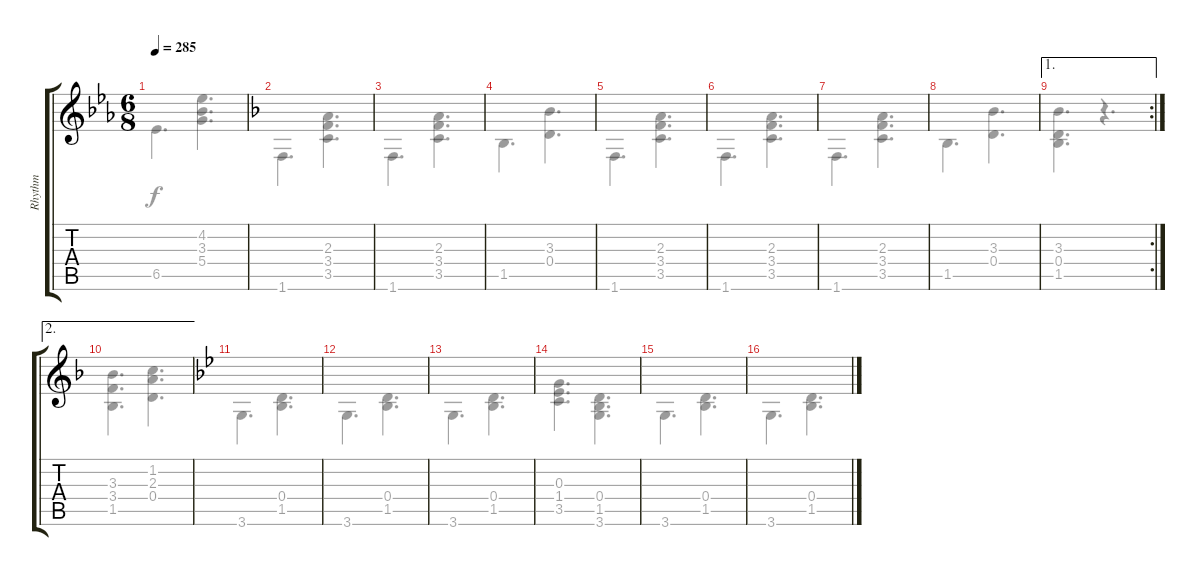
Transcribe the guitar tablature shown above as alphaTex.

\track ("Rhythm" "Rhythm") {instrument acousticguitarnylon}
\staff {score tabs}
\tuning (E4 B3 G3 D3 A2 E2) {hide}
\voice
\ts (6 8)
\tempo 285
\clef g2
\ks eb
|
\ks f
|
|
|
|
|
|
|
\ae 1
\rc 2
|
\ae 2
|
\ks gminor
|
|
|
|
|
\voice
\clef g2
\ks eb
6.5.4{d dy f} (4.2 3.3 5.4).4{d} |
\ks f
1.6.4{d} (2.3 3.4 3.5).4{d} |
1.6.4{d} (2.3 3.4 3.5).4{d} |
1.5.4{d} (3.3 0.4).4{d} |
1.6.4{d} (2.3 3.4 3.5).4{d} |
1.6.4{d} (2.3 3.4 3.5).4{d} |
1.6.4{d} (2.3 3.4 3.5).4{d} |
1.5.4{d} (3.3 0.4).4{d} |
(3.3 0.4 1.5).4{d} r.4{d} |
(3.3 3.4 1.5).4{d} (1.2 2.3 0.4).4{d} |
\ks gminor
3.6.4{d} (0.4 1.5).4{d} |
3.6.4{d} (0.4 1.5).4{d} |
3.6.4{d} (0.4 1.5).4{d} |
(0.3 1.4 3.5).4{d} (0.4 1.5 3.6).4{d} |
3.6.4{d} (0.4 1.5).4{d} |
3.6.4{d} (0.4 1.5).4{d}
